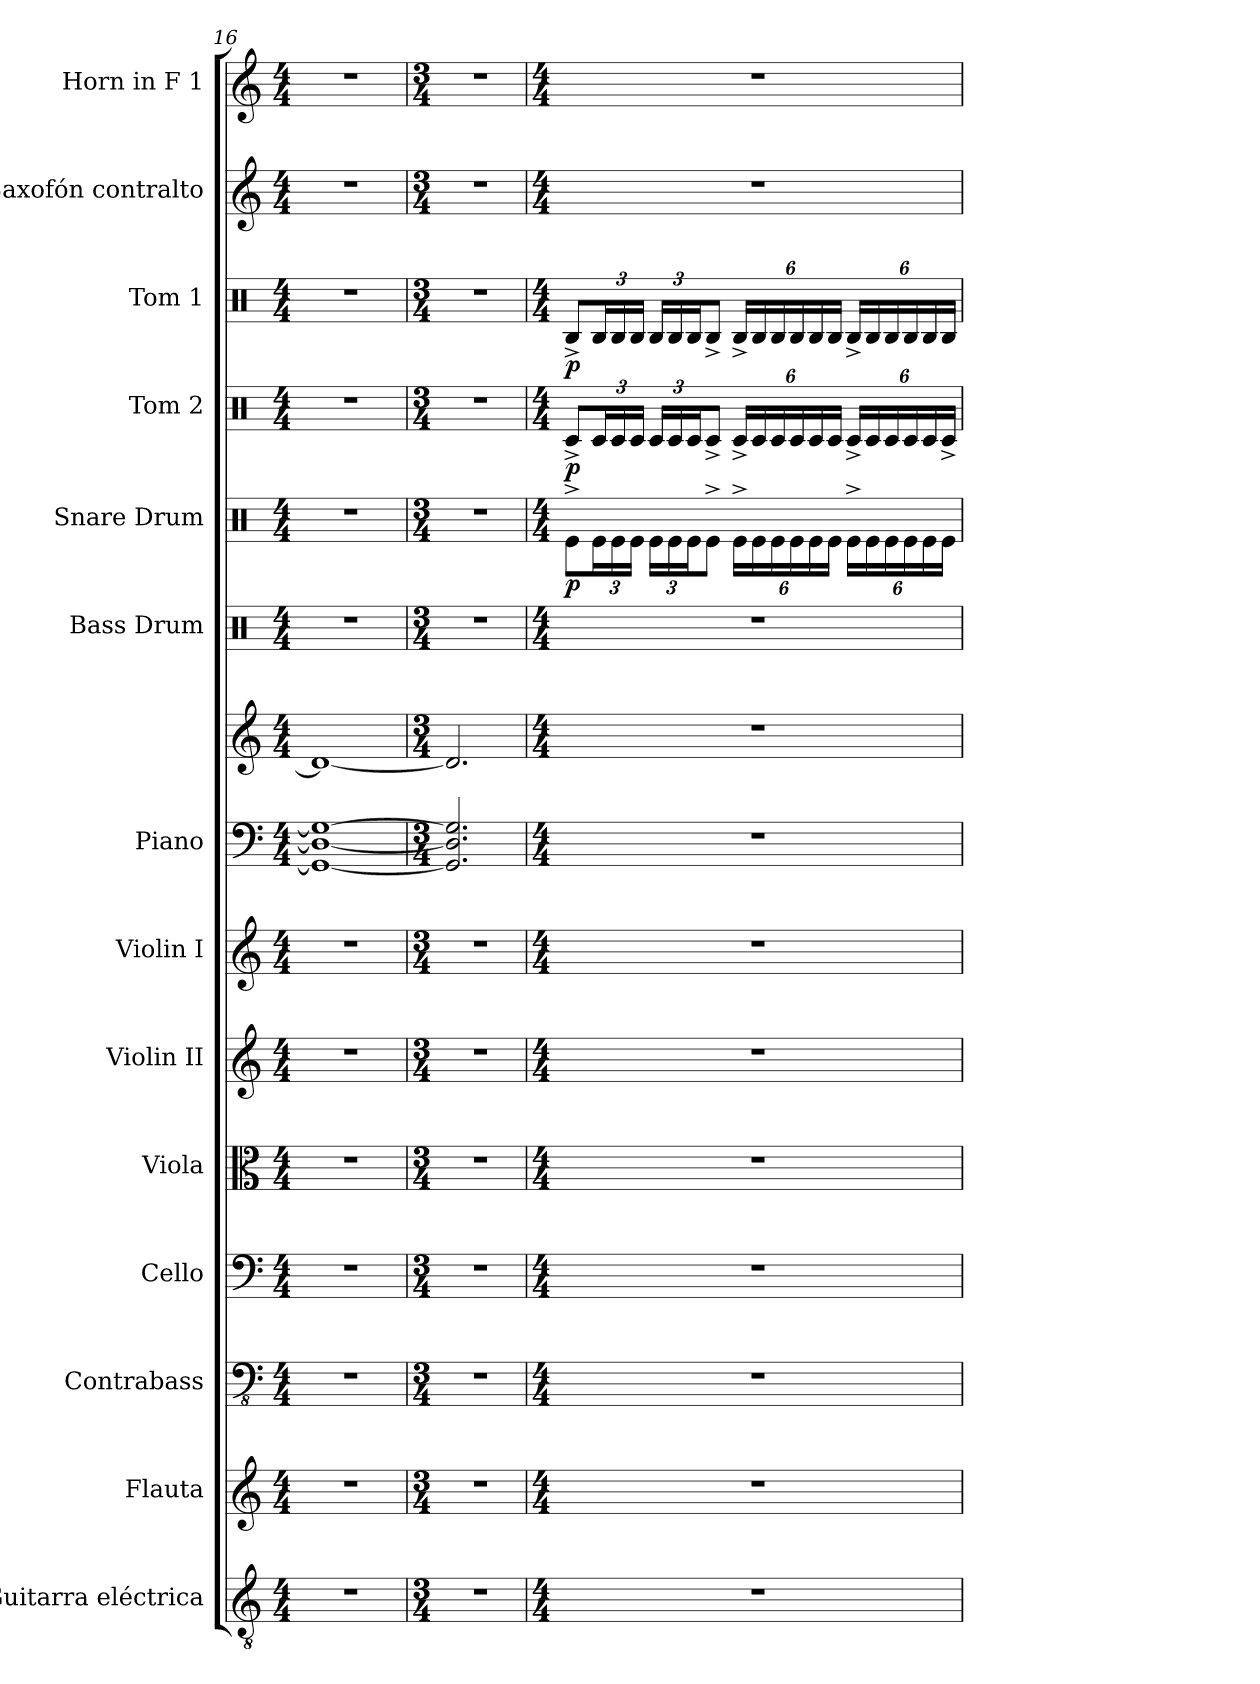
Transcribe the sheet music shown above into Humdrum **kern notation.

**kern	**kern	**kern	**kern	**kern	**kern	**kern	**kern	**kern	**kern	**kern	**dynam	**kern	**dynam	**kern	**dynam	**kern	**kern
*part14	*part13	*part12	*part11	*part10	*part9	*part8	*part7	*part7	*part6	*part5	*part5	*part4	*part4	*part3	*part3	*part2	*part1
*staff15	*staff14	*staff13	*staff12	*staff11	*staff10	*staff9	*staff8	*staff7	*staff6	*staff5	*staff5	*staff4	*staff4	*staff3	*staff3	*staff2	*staff1
*I"Guitarra eléctrica	*I"Flauta	*I"Contrabass	*I"Cello	*I"Viola	*I"Violin II	*I"Violin I	*I"Piano	*	*I"Bass Drum	*I"Snare Drum	*	*I"Tom 2	*	*I"Tom 1	*	*I"Saxofón contralto	*I"Horn in F 1
*I'Guit. El.	*I'Fl.	*I'Cb.	*	*I'Vla.	*I'Vln. II	*I'Vln. I	*I'Pno.	*	*I'B. Dr.	*I'S.Dr.	*	*I'Tom 2	*	*I'Tom 1	*	*I'Sax. Ctrl.	*I'Hn. 1
*clefGv2	*clefG2	*clefFv4	*clefF4	*clefC3	*clefG2	*clefG2	*clefF4	*clefG2	*clefX	*clefX	*	*clefX	*	*clefX	*	*clefG2	*clefG2
*	*	*ITrd7c12	*	*	*	*	*	*	*	*	*	*	*	*	*	*ITrd5c9	*ITrd4c7
*k[]	*k[]	*k[]	*k[]	*k[]	*k[]	*k[]	*k[]	*k[]	*k[]	*k[]	*	*k[]	*	*k[]	*	*k[b-e-a-]	*k[b-]
*M4/4	*M4/4	*M4/4	*M4/4	*M4/4	*M4/4	*M4/4	*M4/4	*M4/4	*M4/4	*M4/4	*	*M4/4	*	*M4/4	*	*M4/4	*M4/4
=16	=16	=16	=16	=16	=16	=16	=16	=16	=16	=16	=16	=16	=16	=16	=16	=16	=16
1r	1r	1r	1r	1r	1r	1r	1GG_ 1D_ 1G_	1d_	1r	1r	.	1r	.	1r	.	1r	1r
=17	=17	=17	=17	=17	=17	=17	=17	=17	=17	=17	=17	=17	=17	=17	=17	=17	=17
*M3/4	*M3/4	*M3/4	*M3/4	*M3/4	*M3/4	*M3/4	*M3/4	*M3/4	*M3/4	*M3/4	*	*M3/4	*	*M3/4	*	*M3/4	*M3/4
2.r	2.r	2.r	2.r	2.r	2.r	2.r	2.GG/] 2.D/] 2.G/]	2.d/]	2.r	2.r	.	2.r	.	2.r	.	2.r	2.r
!!LO:PB:g=z
=18	=18	=18	=18	=18	=18	=18	=18	=18	=18	=18	=18	=18	=18	=18	=18	=18	=18
*M4/4	*M4/4	*M4/4	*M4/4	*M4/4	*M4/4	*M4/4	*M4/4	*M4/4	*M4/4	*M4/4	*	*M4/4	*	*M4/4	*	*M4/4	*M4/4
!	!	!	!	!	!	!	!	!	!	!	!LO:DY:b	!	!LO:DY:b	!	!LO:DY:b	!	!
1r	1r	1r	1r	1r	1r	1r	1r	1r	1r	8Re^\L	p	8Rc^/L	p	8RB^/L	p	1r	1r
*	*	*	*	*	*	*	*	*	*	*Xbrackettup	*	*Xbrackettup	*	*Xbrackettup	*	*	*
.	.	.	.	.	.	.	.	.	.	24Re\L	.	24Rc/L	.	24RB/L	.	.	.
.	.	.	.	.	.	.	.	.	.	24Re\	.	24Rc/	.	24RB/	.	.	.
.	.	.	.	.	.	.	.	.	.	24Re\JJ	.	24Rc/JJ	.	24RB/JJ	.	.	.
.	.	.	.	.	.	.	.	.	.	24Re\LL	.	24Rc/LL	.	24RB/LL	.	.	.
.	.	.	.	.	.	.	.	.	.	24Re\	.	24Rc/	.	24RB/	.	.	.
.	.	.	.	.	.	.	.	.	.	24Re\J	.	24Rc/J	.	24RB/J	.	.	.
.	.	.	.	.	.	.	.	.	.	8Re^\J	.	8Rc^/J	.	8RB^/J	.	.	.
.	.	.	.	.	.	.	.	.	.	24Re^\LL	.	24Rc^/LL	.	24RB^/LL	.	.	.
.	.	.	.	.	.	.	.	.	.	24Re\	.	24Rc/	.	24RB/	.	.	.
.	.	.	.	.	.	.	.	.	.	24Re\	.	24Rc/	.	24RB/	.	.	.
.	.	.	.	.	.	.	.	.	.	24Re\	.	24Rc/	.	24RB/	.	.	.
.	.	.	.	.	.	.	.	.	.	24Re\	.	24Rc/	.	24RB/	.	.	.
.	.	.	.	.	.	.	.	.	.	24Re\JJ	.	24Rc/JJ	.	24RB/JJ	.	.	.
.	.	.	.	.	.	.	.	.	.	24Re^\LL	.	24Rc^/LL	.	24RB^/LL	.	.	.
.	.	.	.	.	.	.	.	.	.	24Re\	.	24Rc/	.	24RB/	.	.	.
.	.	.	.	.	.	.	.	.	.	24Re\	.	24Rc/	.	24RB/	.	.	.
.	.	.	.	.	.	.	.	.	.	24Re\	.	24Rc/	.	24RB/	.	.	.
.	.	.	.	.	.	.	.	.	.	24Re\	.	24Rc/	.	24RB/	.	.	.
.	.	.	.	.	.	.	.	.	.	24Re\JJ	.	24Rc^/JJ	.	24RB/JJ	.	.	.
=	=	=	=	=	=	=	=	=	=	=	=	=	=	=	=	=	=
*-	*-	*-	*-	*-	*-	*-	*-	*-	*-	*-	*-	*-	*-	*-	*-	*-	*-
